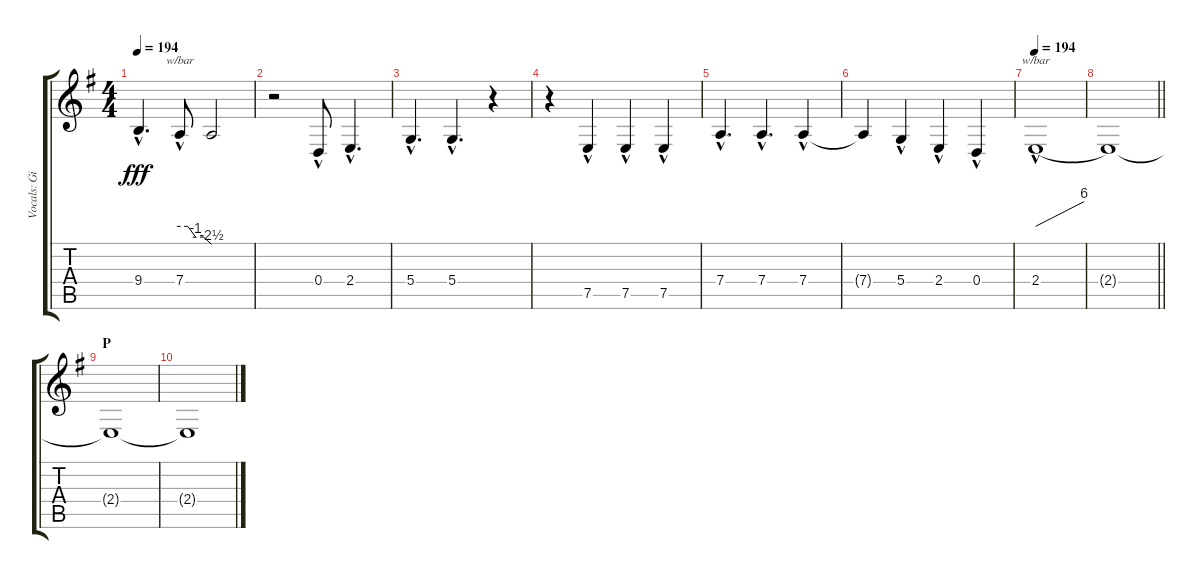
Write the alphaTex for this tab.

\track ("Vocals: Gil" "Vocals: Gi") {instrument lead2sawtooth}
\staff {score tabs}
\tuning (E4 B3 G3 D3 A2 E2) {hide}
\ts (4 4)
\tempo 194
\clef g2
\ks g
9.4{hac}.4{d dy fff} 7.4{hac}.8{tbe (custom default 0 0 15 0 30 -4 45 -4 60 -10)} 7.4{t}.2 |
r.2 0.4{hac}.8 2.4{hac}.4{d} |
5.4{hac}.4{d} 5.4{hac}.4{d} r.4 |
r.4 7.5{hac}.4 7.5{hac}.4 7.5{hac}.4 |
7.4{hac}.4{d} 7.4{hac}.4{d} 7.4{hac}.4 |
7.4{t}.4 5.4{hac}.4 2.4{hac}.4 0.4{hac}.4 |
\tempo 194
2.4{hac}.1{tbe (dive default 0 0 60 24) volume 0} |
\barLineRight lightlight
2.4{t}.1 |
\section ("" "P")
2.4{t}.1 |
2.4{t}.1
